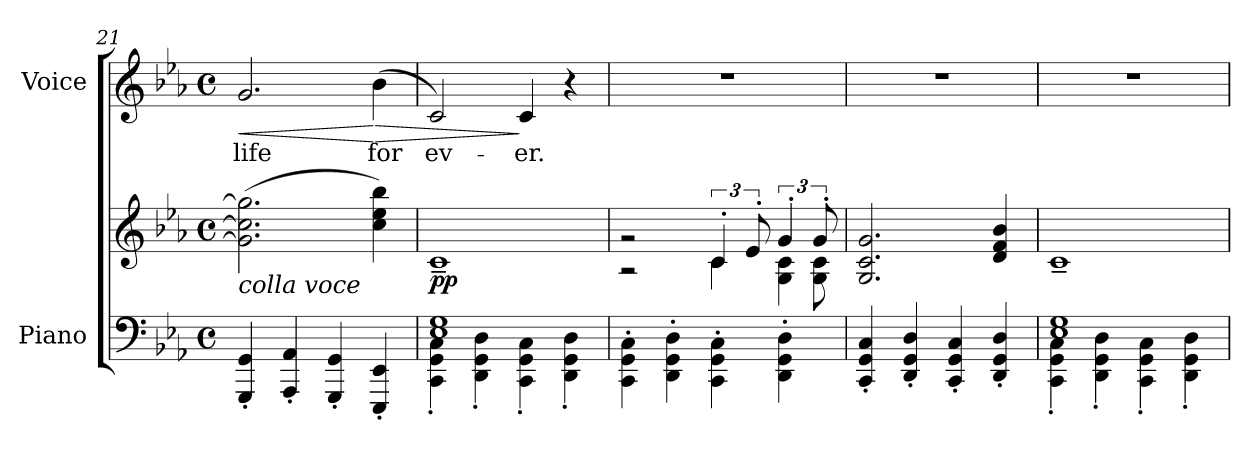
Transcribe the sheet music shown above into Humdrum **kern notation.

**kern	**kern	**dynam	**kern	**text	**dynam
*part2	*part2	*part2	*part1	*part1	*part1
*staff3	*staff2	*staff2/3	*staff1	*staff1	*staff1
*I"Piano	*	*	*I"Voice	*	*
*I'Pno	*	*	*	*	*
*clefF4	*clefG2	*	*clefG2	*	*
*k[b-e-a-]	*k[b-e-a-]	*	*k[b-e-a-]	*	*
*M4/4	*M4/4	*	*M4/4	*	*
*met(c)	*met(c)	*	*met(c)	*	*
=21	=21	=21	=21	=21	=21
!	!LO:TX:b:i:t=colla voce	!	!	!	!
!	!	!	!	!LO:LY:b	!LO:HP:b
4GGG/' 4GG/'	(2.g\] 2.cc\] 2.gg\]	.	2.g/	life	<
4AAA-/' 4AA-/'	.	.	.	.	.
4GGG/' 4GG/'	.	.	.	.	.
!	!	!	!	!LO:LY:b	!LO:HP:n=1:b
4EEE-/' 4EE-/'	4cc\ 4ee-\ 4bb-\)	.	(4b-\	for	[ >
=22	=22	=22	=22	=22	=22
*^	*	*	*	*	*
!	!	!	!LO:DY:b	!	!LO:LY:b	!
1E- 1G	4CC\' 4GG\' 4C\'	1c:~	pp	2c/)	ev-	.
.	4DD\' 4GG\' 4D\'	.	.	.	.	.
!	!	!	!	!	!LO:LY:b	!
.	4CC\' 4GG\' 4C\'	.	.	4c/	-er.	]
.	4DD\' 4GG\' 4D\'	.	.	4r	.	.
*v	*v	*	*	*	*	*
=23	=23	=23	=23	=23	=23
*	*^	*	*	*	*
4CC\' 4GG\' 4C\'	2rg	2r	.	1r	.	.
4DD\' 4GG\' 4D\'	.	.	.	.	.	.
4CC\' 4GG\' 4C\'	6c'/	4c\	.	.	.	.
.	12e-'/	.	.	.	.	.
*	*	*Xtuplet	*	*	*	*
4DD\' 4GG\' 4D\'	6g'/	6G\ 6c\	.	.	.	.
.	12g'/	12G\ 12c\	.	.	.	.
*	*v	*v	*	*	*	*
!!LO:LB:g=z
=24	=24	=24	=24	=24	=24
4CC/' 4GG/' 4C/'	2.G/ 2.c/ 2.g/	.	1r	.	.
4DD/' 4GG/' 4D/'	.	.	.	.	.
4CC/' 4GG/' 4C/'	.	.	.	.	.
4DD/' 4GG/' 4D/'	4d/ 4f/ 4b-/	.	.	.	.
=25	=25	=25	=25	=25	=25
*^	*	*	*	*	*
1E- 1G	4CC\' 4GG\' 4C\'	1c:~	.	1r	.	.
.	4DD\' 4GG\' 4D\'	.	.	.	.	.
.	4CC\' 4GG\' 4C\'	.	.	.	.	.
.	4DD\' 4GG\' 4D\'	.	.	.	.	.
*v	*v	*	*	*	*	*
=	=	=	=	=	=
*-	*-	*-	*-	*-	*-
